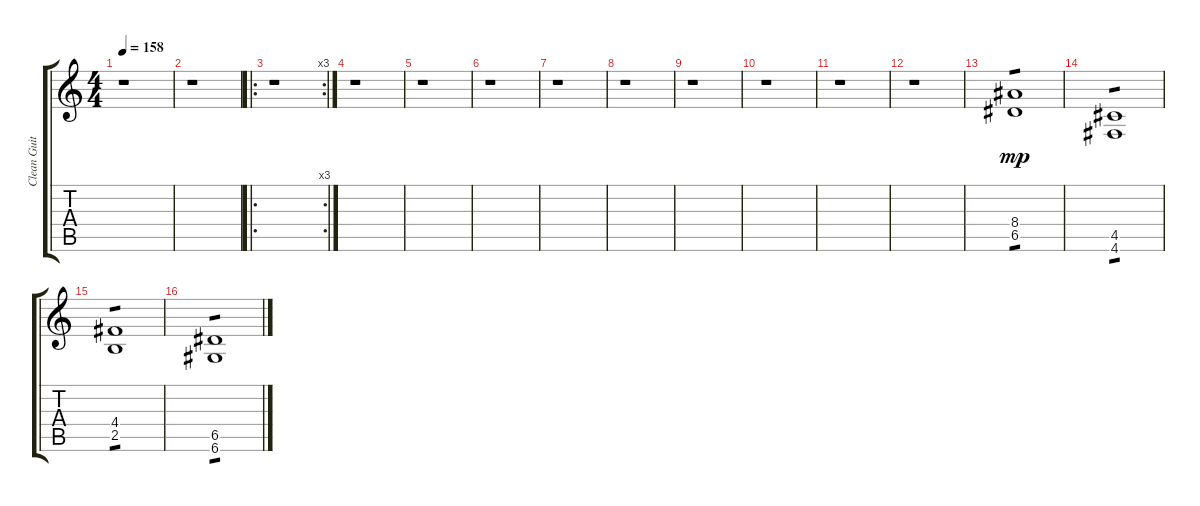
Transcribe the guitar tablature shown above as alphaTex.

\track ("Clean Guitar ~ Tomo" "Clean Guit") {instrument acousticguitarsteel}
\staff {score tabs}
\tuning (E4 B3 G3 D3 A2 D2) {hide}
\ts (4 4)
\tempo 158
\clef g2
\ks c
r.1{dy mp} |
r.1 |
\ro
\rc 3
r.1 |
r.1 |
r.1 |
r.1 |
r.1 |
r.1 |
r.1 |
r.1 |
r.1 |
r.1 |
(8.4 6.5).1{tp 1} |
(4.5 4.6).1{tp 1} |
(4.4 2.5).1{tp 1} |
(6.5 6.6).1{tp 1}
